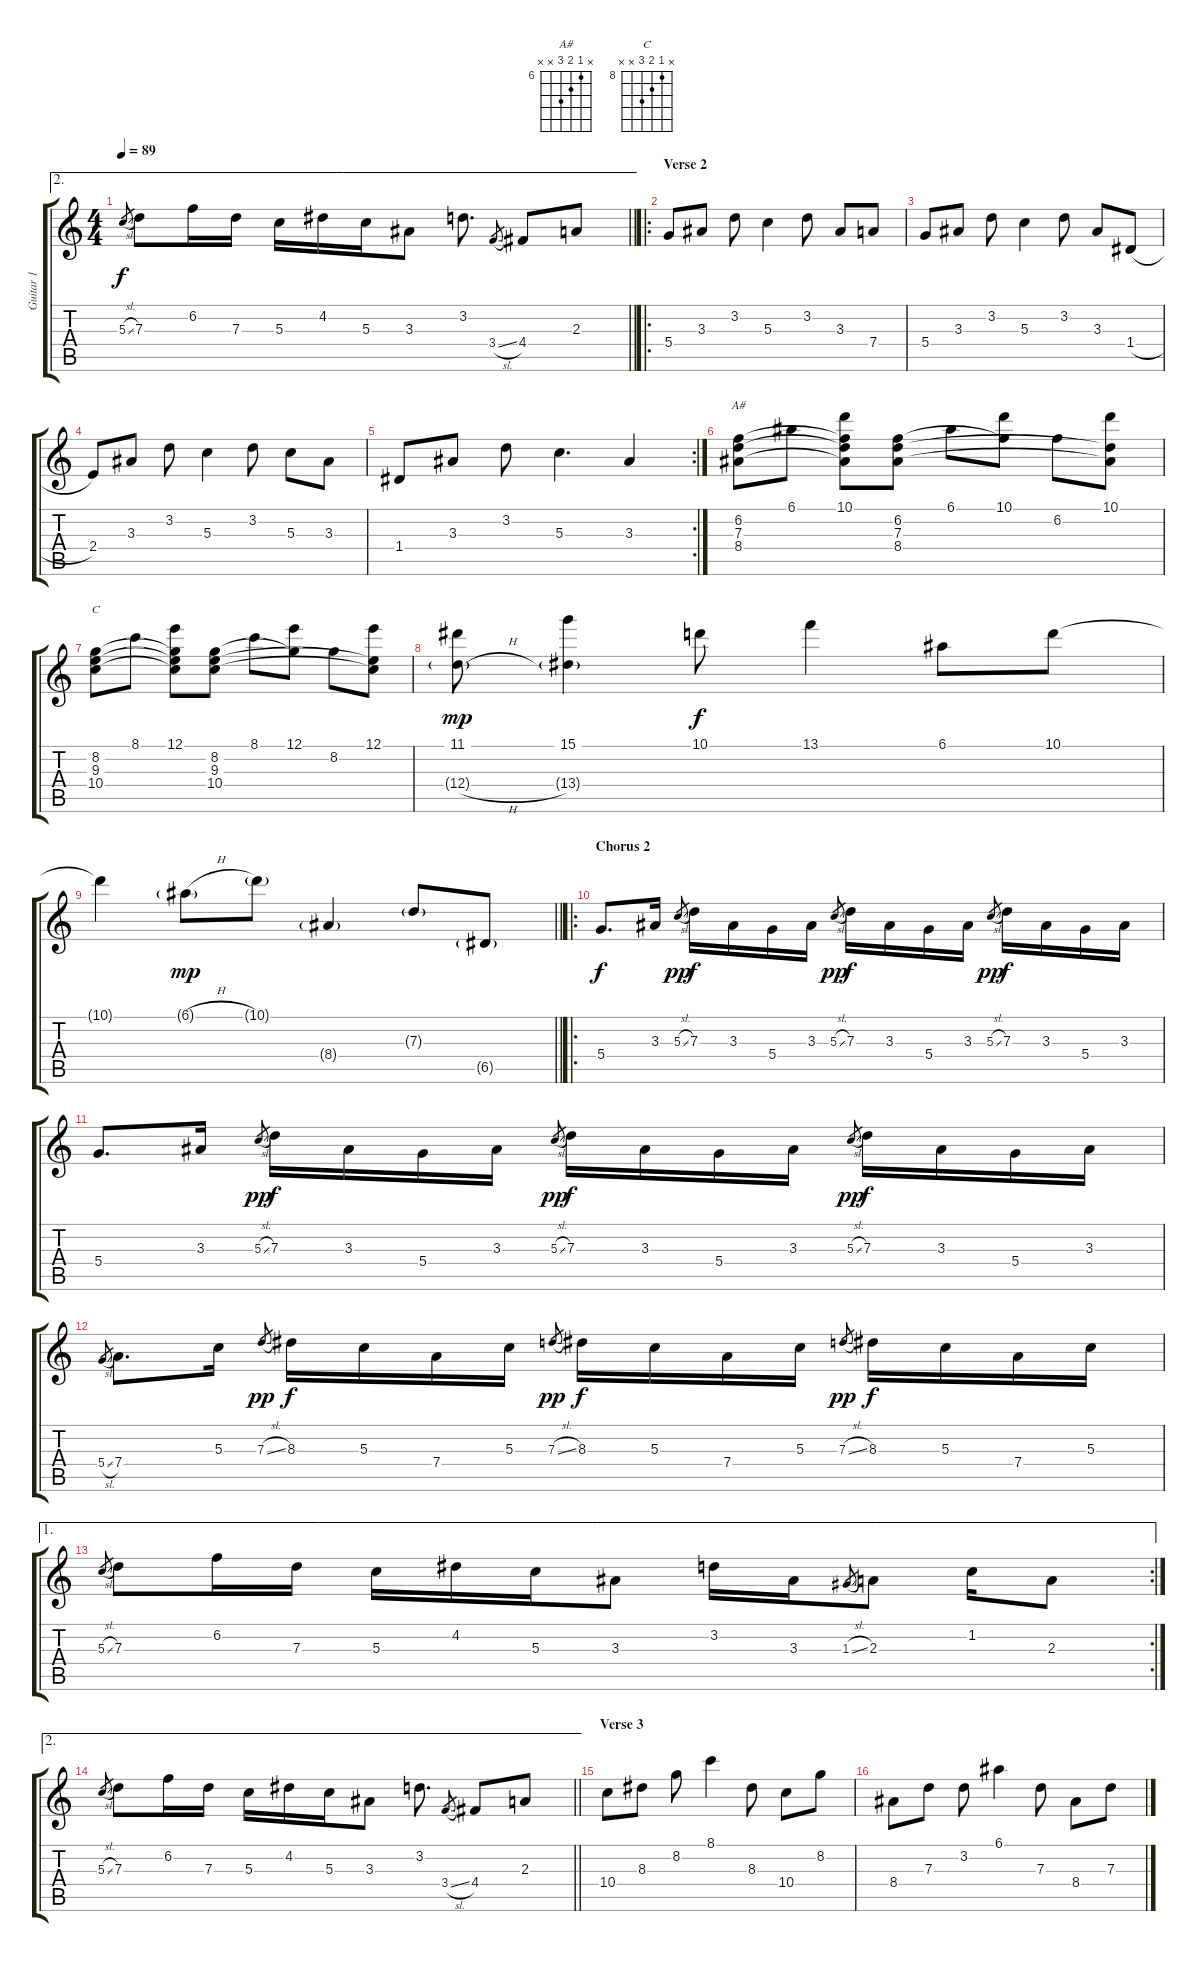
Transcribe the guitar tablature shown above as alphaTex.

\track ("Guitar 1" "Guitar 1") {instrument acousticguitarsteel}
\staff {score tabs}
\tuning (E4 B3 G3 D3 A2 E2) {hide}
\chord ("A#" x 6 7 8 x x) {firstfret 6}
\chord ("C" x 8 9 10 x x) {firstfret 8}
\ae 2
\ts (4 4)
\tempo 89
\clef g2
\barLineRight lightlight
\ks c
5.3{sl}.8{gr dy f} 7.3.8 6.2.16 7.3.16 5.3.16 4.2.16 5.3.16 3.3.8 3.2.8{d} 3.4{sl}.8{gr} 4.4.8 2.3.8 |
\ro
\section ("" "Verse 2")
5.4.8{instrument acousticguitarsteel} 3.3.8 3.2.8 5.3.4 3.2.8 3.3.8 7.4.8 |
5.4.8 3.3.8 3.2.8 5.3.4 3.2.8 3.3.8 1.4{h}.8 |
2.4.8 3.3.8 3.2.8 5.3.4 3.2.8 5.3.8 3.3.8 |
\rc 2
1.4.8 3.3.8 3.2.8 5.3.4{d} 3.3.4 |
(6.2 7.3 8.4).8{ch "A#" instrument electricguitarjazz} 6.1.8 (10.1 6.2{t} 7.3{t} 8.4{t}).8 (6.2 7.3 8.4).8 6.1.8 (10.1 6.2{t}).8 6.2.8 (10.1 7.3{t} 8.4{t}).8 |
(8.2 9.3 10.4).8{ch "C"} 8.1.8 (12.1 8.2{t} 9.3{t} 10.4{t}).8 (8.2 9.3 10.4).8 8.1.8 (12.1 8.2{t}).8 8.2.8 (12.1 9.3{t} 10.4{t}).8 |
(11.1 12.4{h g}).8{dy mp} (15.1 13.4{g}).4 10.1.8{dy f} 13.1.4 6.1.8 10.1.8 |
\barLineRight lightlight
10.1{t}.4 6.1{h g}.8{dy mp} 10.1{g}.8 8.4{g}.4 7.3{g}.8 6.5{g}.8 |
\ro
\section ("" "Chorus 2")
5.4.8{d dy f instrument electricguitarjazz} 3.3.16 5.3{sl}.8{gr dy pp} 7.3.16{dy f} 3.3.16 5.4.16 3.3.16 5.3{sl}.8{gr dy pp} 7.3.16{dy f} 3.3.16 5.4.16 3.3.16 5.3{sl}.8{gr dy pp} 7.3.16{dy f} 3.3.16 5.4.16 3.3.16 |
5.4.8{d} 3.3.16 5.3{sl}.8{gr dy pp} 7.3.16{dy f} 3.3.16 5.4.16 3.3.16 5.3{sl}.8{gr dy pp} 7.3.16{dy f} 3.3.16 5.4.16 3.3.16 5.3{sl}.8{gr dy pp} 7.3.16{dy f} 3.3.16 5.4.16 3.3.16 |
5.4{sl}.8{gr} 7.4.8{d} 5.3.16 7.3{sl}.8{gr dy pp} 8.3.16{dy f} 5.3.16 7.4.16 5.3.16 7.3{sl}.8{gr dy pp} 8.3.16{dy f} 5.3.16 7.4.16 5.3.16 7.3{sl}.8{gr dy pp} 8.3.16{dy f} 5.3.16 7.4.16 5.3.16 |
\ae 1
\rc 2
5.3{sl}.8{gr} 7.3.8 6.2.16 7.3.16 5.3.16 4.2.16 5.3.16 3.3.8 3.2.16 3.3.16 1.3{sl}.8{gr} 2.3.8 1.2.16 2.3.8 |
\ae 2
\barLineRight lightlight
5.3{sl}.8{gr} 7.3.8 6.2.16 7.3.16 5.3.16 4.2.16 5.3.16 3.3.8 3.2.8{d} 3.4{sl}.8{gr} 4.4.8 2.3.8 |
\section ("" "Verse 3")
10.4.8{instrument acousticguitarsteel} 8.3.8 8.2.8 8.1.4 8.3.8 10.4.8 8.2.8 |
8.4.8 7.3.8 3.2.8 6.1.4 7.3.8 8.4.8 7.3.8
